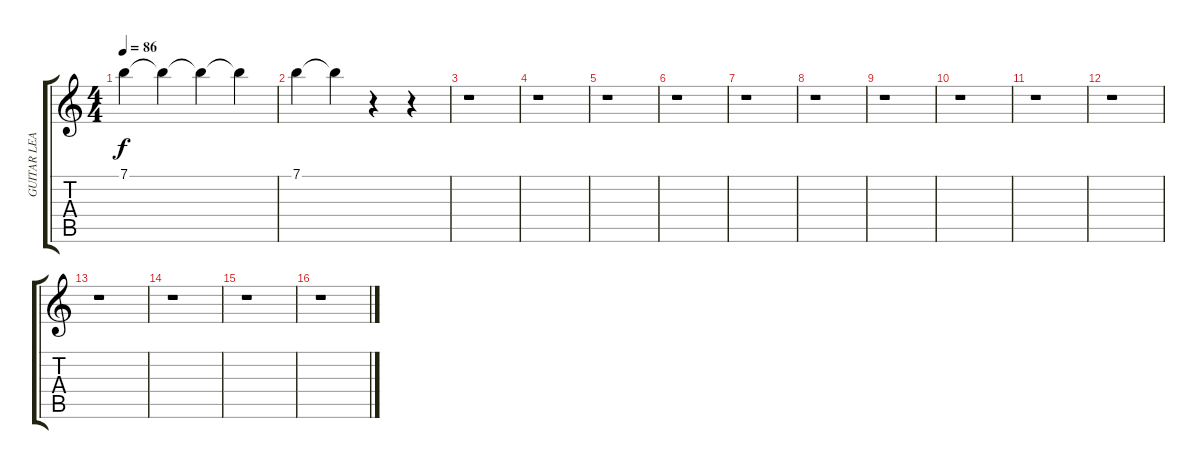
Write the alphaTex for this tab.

\track ("GUITAR LEADER" "GUITAR LEA") {instrument distortionguitar}
\staff {score tabs}
\tuning (E4 B3 G3 D3 A2 E2) {hide}
\ts (4 4)
\tempo 86
\clef g2
\ks c
7.1.4{dy f} 7.1{t}.4 7.1{t}.4 7.1{t}.4 |
7.1.4 7.1{t}.4 r.4 r.4 |
r.1 |
r.1 |
r.1 |
r.1 |
r.1 |
r.1 |
r.1 |
r.1 |
r.1 |
r.1 |
r.1 |
r.1 |
r.1 |
r.1
